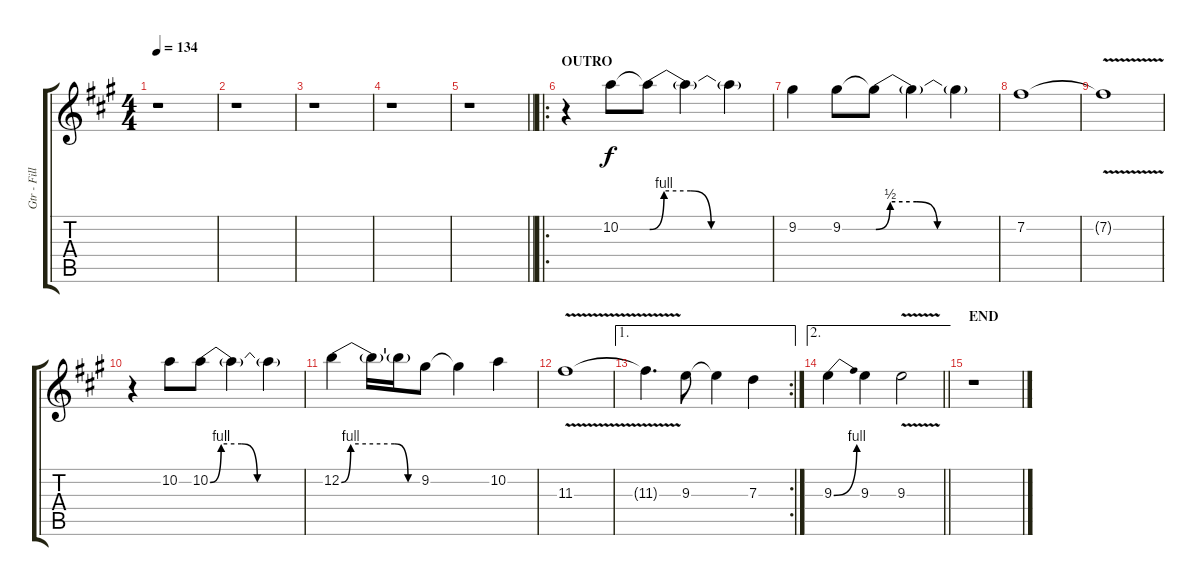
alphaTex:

\track ("Gtr - Fills" "Gtr - Fill") {instrument overdrivenguitar}
\staff {score tabs}
\tuning (E4 B3 G3 D3 A2 E2) {hide}
\ts (4 4)
\tempo 134
\clef g2
\ks a
r.1{dy f} |
r.1 |
r.1 |
r.1 |
\barLineRight lightlight
r.1 |
\ro
\section ("" "OUTRO")
r.4{instrument overdrivenguitar} 10.2.8 10.2{be (custom 0 0 7 4 20 4 30 0 60 0) t}.8 10.2{t}.4 10.2{t}.4 |
9.2.4 9.2.8 9.2{be (custom 0 0 7 2 20 2 30 0 60 0) t}.8 9.2{t}.4 9.2{t}.4 |
7.2.1 |
7.2{v t}.1 |
r.4 10.2.8 10.2{be (custom 0 0 7 4 20 4 30 0 60 0)}.8 10.2{t}.4 10.2{t}.4 |
12.2{be (custom 0 0 7 4 40 4 50 0 60 0)}.4 12.2{t}.16 12.2{t}.16 9.2.8 9.2{t}.4 10.2.4 |
11.3{v}.1 |
\ae 1
\rc 2
11.3{t}.4{d} 9.3.8 9.3{t}.4 7.3.4 |
\ae 2
\barLineRight lightlight
9.3{be (bend 0 0 60 4)}.4 9.3.4 9.3{v}.2 |
\section ("" "END")
r.1
